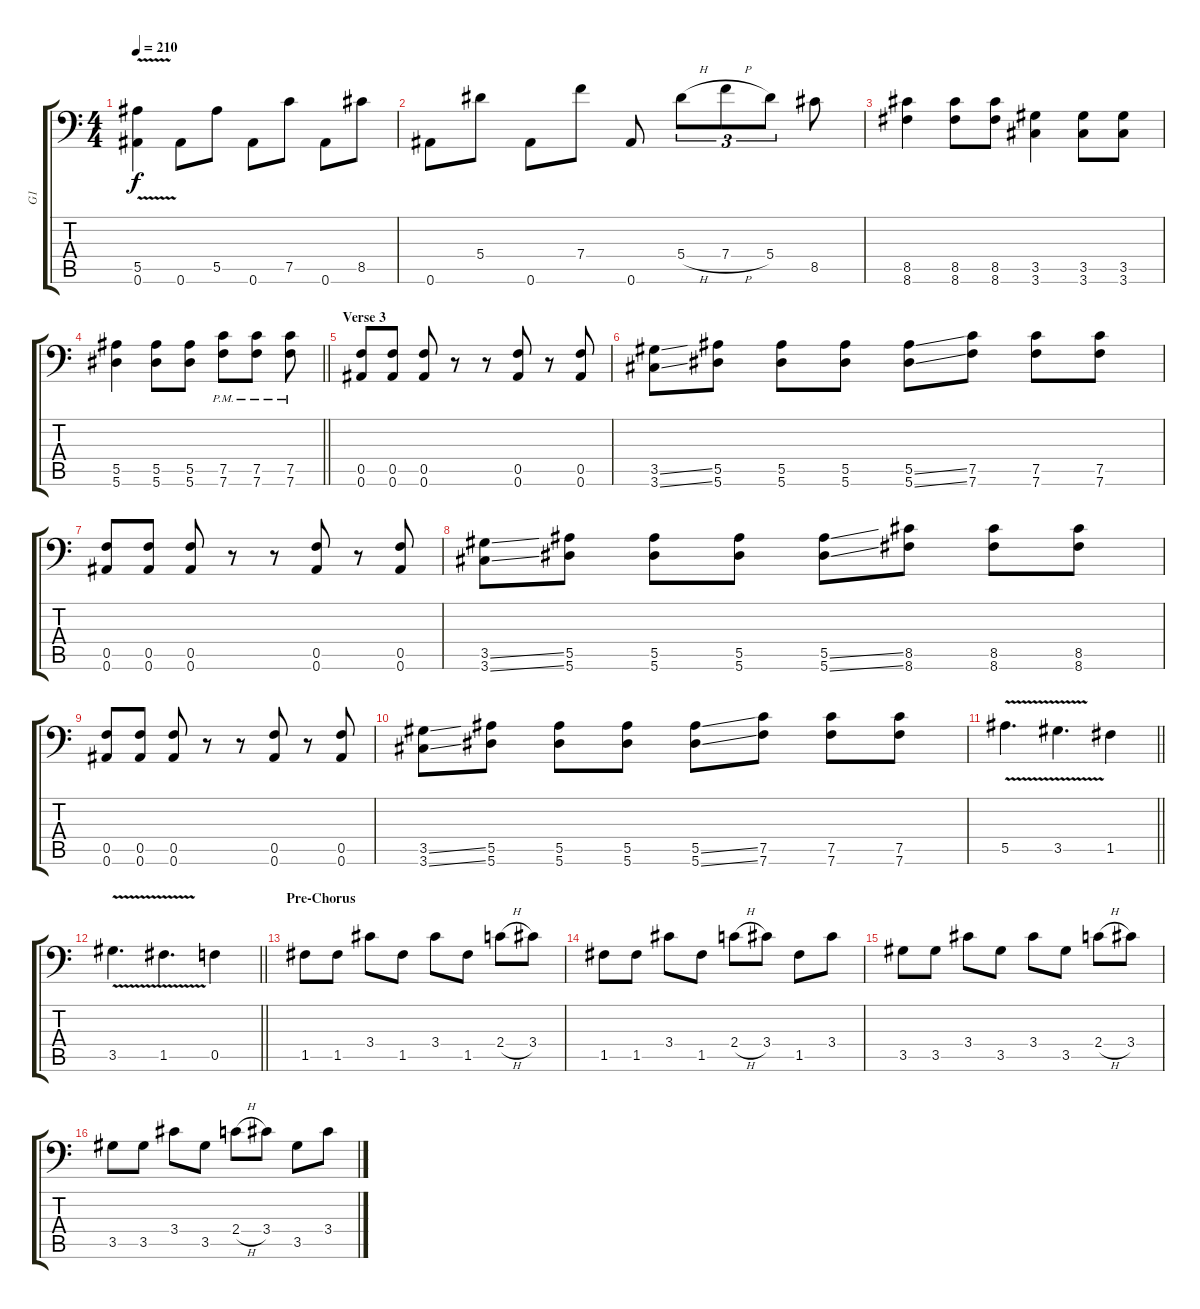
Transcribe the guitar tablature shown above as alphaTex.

\track ("G1" "G1") {solo instrument distortionguitar}
\staff {score tabs}
\tuning (C4 G3 Eb3 Bb2 F2 Bb1) {hide}
\ts (4 4)
\tempo 210
\clef f4
\ks c
(5.5{v} 0.6).4{dy f} 0.6.8 5.5.8 0.6.8 7.5.8 0.6.8 8.5.8 |
0.6.8 5.4.8 0.6.8 7.4.8 0.6.8 5.4{h}.8{tu (3 2)} 7.4{h}.8{tu (3 2)} 5.4.8{tu (3 2)} 8.5.8 |
(8.5 8.6).4 (8.5 8.6).8 (8.5 8.6).8 (3.5 3.6).4 (3.5 3.6).8 (3.5 3.6).8 |
\barLineRight lightlight
(5.5 5.6).4 (5.5 5.6).8 (5.5 5.6).8 (7.5{pm} 7.6{pm}).8 (7.5{pm} 7.6{pm}).8 (7.5{pm} 7.6{pm}).8 |
\section ("" "Verse 3")
(0.5 0.6).8 (0.5 0.6).8 (0.5 0.6).8 r.8 r.8 (0.5 0.6).8 r.8 (0.5 0.6).8 |
(3.5{ss} 3.6{ss}).8 (5.5 5.6).8 (5.5 5.6).8 (5.5 5.6).8 (5.5{ss} 5.6{ss}).8 (7.5 7.6).8 (7.5 7.6).8 (7.5 7.6).8 |
(0.5 0.6).8 (0.5 0.6).8 (0.5 0.6).8 r.8 r.8 (0.5 0.6).8 r.8 (0.5 0.6).8 |
(3.5{ss} 3.6{ss}).8 (5.5 5.6).8 (5.5 5.6).8 (5.5 5.6).8 (5.5{ss} 5.6{ss}).8 (8.5 8.6).8 (8.5 8.6).8 (8.5 8.6).8 |
(0.5 0.6).8 (0.5 0.6).8 (0.5 0.6).8 r.8 r.8 (0.5 0.6).8 r.8 (0.5 0.6).8 |
(3.5{ss} 3.6{ss}).8 (5.5 5.6).8 (5.5 5.6).8 (5.5 5.6).8 (5.5{ss} 5.6{ss}).8 (7.5 7.6).8 (7.5 7.6).8 (7.5 7.6).8 |
\barLineRight lightlight
5.5{v}.4{d} 3.5{v}.4{d} 1.5.4 |
\barLineRight lightlight
3.5{v}.4{d} 1.5{v}.4{d} 0.5.4 |
\section ("" "Pre-Chorus")
1.5.8 1.5.8 3.4.8 1.5.8 3.4.8 1.5.8 2.4{h}.8 3.4.8 |
1.5.8 1.5.8 3.4.8 1.5.8 2.4{h}.8 3.4.8 1.5.8 3.4.8 |
3.5.8 3.5.8 3.4.8 3.5.8 3.4.8 3.5.8 2.4{h}.8 3.4.8 |
3.5.8 3.5.8 3.4.8 3.5.8 2.4{h}.8 3.4.8 3.5.8 3.4.8
